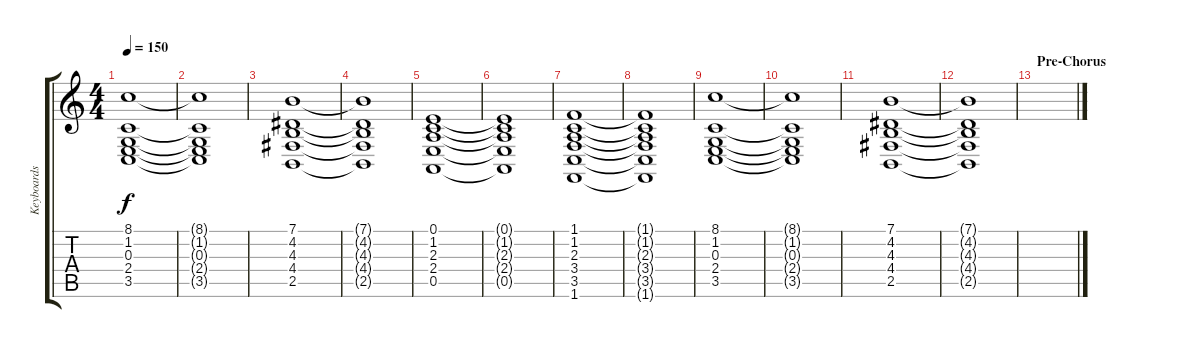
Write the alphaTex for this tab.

\track ("Keyboards" "Keyboards") {instrument stringensemble1}
\staff {score tabs}
\tuning (E4 B3 G3 D3 A2 E2) {hide}
\ts (4 4)
\tempo 150
\clef g2
\ks c
(8.1 1.2 0.3 2.4 3.5).1{dy f} |
(8.1{t} 1.2{t} 0.3{t} 2.4{t} 3.5{t}).1 |
(7.1 4.2 4.3 4.4 2.5).1 |
(7.1{t} 4.2{t} 4.3{t} 4.4{t} 2.5{t}).1 |
(0.1 1.2 2.3 2.4 0.5).1 |
(0.1{t} 1.2{t} 2.3{t} 2.4{t} 0.5{t}).1 |
(1.1 1.2 2.3 3.4 3.5 1.6).1 |
(1.1{t} 1.2{t} 2.3{t} 3.4{t} 3.5{t} 1.6{t}).1 |
(8.1 1.2 0.3 2.4 3.5).1 |
(8.1{t} 1.2{t} 0.3{t} 2.4{t} 3.5{t}).1 |
(7.1 4.2 4.3 4.4 2.5).1 |
(7.1{t} 4.2{t} 4.3{t} 4.4{t} 2.5{t}).1 |
\section ("" "Pre-Chorus")
